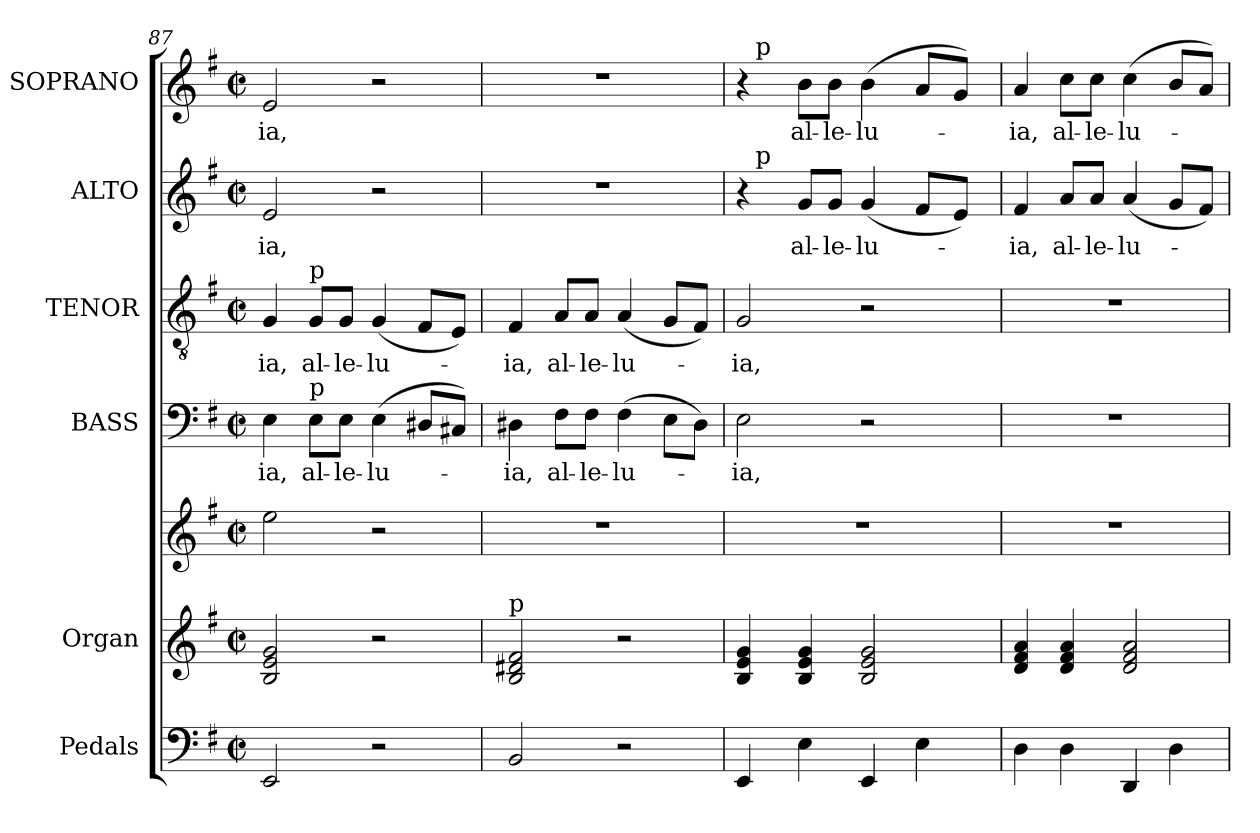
**kern	**kern	**kern	**kern	**text	**kern	**text	**kern	**text	**kern	**text
*part6	*part5	*part5	*part4	*part4	*part3	*part3	*part2	*part2	*part1	*part1
*staff7	*staff6	*staff5	*staff4	*staff4	*staff3	*staff3	*staff2	*staff2	*staff1	*staff1
*I"Pedals	*I"Organ	*	*I"BASS	*	*I"TENOR	*	*I"ALTO	*	*I"SOPRANO	*
*I'Ped.	*I'Org.	*	*I'B.	*	*I'T.	*	*I'A.	*	*I'S.	*
*clefF4	*clefG2	*clefG2	*clefF4	*	*clefGv2	*	*clefG2	*	*clefG2	*
*	*	*	*	*	*ITrd7c12	*	*	*	*	*
*k[f#]	*k[f#]	*k[f#]	*k[f#]	*	*k[f#]	*	*k[f#]	*	*k[f#]	*
*G:	*G:	*G:	*G:	*	*G:	*	*G:	*	*G:	*
*M2/2	*M2/2	*M2/2	*M2/2	*	*M2/2	*	*M2/2	*	*M2/2	*
*met(c|)	*met(c|)	*met(c|)	*met(c|)	*	*met(c|)	*	*met(c|)	*	*met(c|)	*
=87	=87	=87	=87	=87	=87	=87	=87	=87	=87	=87
!	!	!	!	!LO:LY:b:color=#000000	!	!	!	!	!	!
!	!	!	!	!	!	!LO:LY:b:color=#000000	!	!	!	!
!	!	!	!	!	!	!	!	!LO:LY:b:color=#000000	!	!
!	!	!	!	!	!	!	!	!	!	!LO:LY:b:color=#000000
2EEi/	2Bi/ 2ei 2gi	2eei\	4Ei\	-ia,	4GGi/	-ia,	2ei/	-ia,	2ei/	-ia,
!	!	!	!	!LO:LY:b:color=#000000	!	!	!	!	!	!
!	!	!	!	!	!LO:TX:a:t=p	!	!	!	!	!
!	!	!	!LO:TX:a:t=p	!	!	!	!	!	!	!
!	!	!	!	!	!	!LO:LY:b:color=#000000	!	!	!	!
.	.	.	8Ei\L	al-	8GGi/L	al-	.	.	.	.
!	!	!	!	!LO:LY:b:color=#000000	!	!	!	!	!	!
!	!	!	!	!	!	!LO:LY:b:color=#000000	!	!	!	!
.	.	.	8Ei\J	-le-	8GGi/J	-le-	.	.	.	.
!	!	!	!	!LO:LY:b:color=#000000	!	!	!	!	!	!
!	!	!	!	!	!	!LO:LY:b:color=#000000	!	!	!	!
2r	2r	2r	(4Ei\	-lu-	(4GGi/	-lu-	2r	.	2r	.
.	.	.	8D#Xi/L	.	8FF#i/L	.	.	.	.	.
.	.	.	8C#Xi/J)	.	8EEi/J)	.	.	.	.	.
=88	=88	=88	=88	=88	=88	=88	=88	=88	=88	=88
!	!	!	!	!LO:LY:b:color=#000000	!	!	!	!	!	!
!	!LO:TX:a:t=p	!	!	!	!	!	!	!	!	!
!	!	!	!	!	!	!LO:LY:b:color=#000000	!	!	!	!
2BBi/	2Bi/ 2d#Xi 2f#i	1r	4D#Xi\	-ia,	4FF#i/	-ia,	1r	.	1r	.
!	!	!	!	!LO:LY:b:color=#000000	!	!	!	!	!	!
!	!	!	!	!	!	!LO:LY:b:color=#000000	!	!	!	!
.	.	.	8F#i\L	al-	8AAi/L	al-	.	.	.	.
!	!	!	!	!LO:LY:b:color=#000000	!	!	!	!	!	!
!	!	!	!	!	!	!LO:LY:b:color=#000000	!	!	!	!
.	.	.	8F#i\J	-le-	8AAi/J	-le-	.	.	.	.
!	!	!	!	!LO:LY:b:color=#000000	!	!	!	!	!	!
!	!	!	!	!	!	!LO:LY:b:color=#000000	!	!	!	!
2r	2r	.	(4F#i\	-lu-	(4AAi/	-lu-	.	.	.	.
.	.	.	8Ei\L	.	8GGi/L	.	.	.	.	.
.	.	.	8D#i\J)	.	8FF#i/J)	.	.	.	.	.
=89	=89	=89	=89	=89	=89	=89	=89	=89	=89	=89
!	!	!	!	!LO:LY:b:color=#000000	!	!	!	!	!	!
!	!	!	!	!	!	!LO:LY:b:color=#000000	!	!	!	!
*	*	*	*	*	*	*	*^	*	*^	*
4EEi/	4Bi/ 4ei 4gi	1r	2Ei\	-ia,	2GGi/	-ia,	4r	64ryy	.	4r	64ryy	.
.	.	.	.	.	.	.	.	128ryy	.	.	128ryy	.
.	.	.	.	.	.	.	.	256ryy	.	.	256ryy	.
.	.	.	.	.	.	.	.	1024ryy	.	.	1024ryy	.
!	!	!	!	!	!	!	!	!	!	!	!LO:TX:a:t=p	!
!	!	!	!	!	!	!	!	!LO:TX:a:t=p	!	!	!	!
.	.	.	.	.	.	.	.	2ryy	.	.	2ryy	.
!	!	!	!	!	!	!	!	!	!LO:LY:b:color=#000000	!	!	!
!	!	!	!	!	!	!	!	!	!	!	!	!LO:LY:b:color=#000000
4Ei\	4Bi/ 4ei 4gi	.	.	.	.	.	8gi/L	.	al-	8bi\L	.	al-
!	!	!	!	!	!	!	!	!	!LO:LY:b:color=#000000	!	!	!
!	!	!	!	!	!	!	!	!	!	!	!	!LO:LY:b:color=#000000
.	.	.	.	.	.	.	8gi/J	.	-le-	8bi\J	.	-le-
!	!	!	!	!	!	!	!	!	!LO:LY:b:color=#000000	!	!	!
!	!	!	!	!	!	!	!	!	!	!	!	!LO:LY:b:color=#000000
4EEi/	2Bi/ 2ei 2gi	.	2r	.	2r	.	(4gi/	.	-lu-	(4bi\	.	-lu-
.	.	.	.	.	.	.	.	4ryy	.	.	4ryy	.
4Ei\	.	.	.	.	.	.	8f#i/L	.	.	8ai/L	.	.
.	.	.	.	.	.	.	.	8ryy	.	.	8ryy	.
.	.	.	.	.	.	.	8ei/J)	.	.	8gi/J)	.	.
.	.	.	.	.	.	.	.	16ryy	.	.	16ryy	.
.	.	.	.	.	.	.	.	32ryy	.	.	32ryy	.
.	.	.	.	.	.	.	.	512.ryy	.	.	512.ryy	.
*	*	*	*	*	*	*	*v	*v	*	*	*	*
*	*	*	*	*	*	*	*	*	*v	*v	*
=90	=90	=90	=90	=90	=90	=90	=90	=90	=90	=90
*	*	*	*	*	*	*	*^	*	*^	*
!	!	!	!	!	!	!	!	!	!LO:LY:b:color=#000000	!	!	!
*	*	*	*	*	*	*	*v	*v	*	*	*	*
*	*	*	*	*	*	*	*	*	*v	*v	*
*	*	*	*	*	*	*	*^	*	*^	*
!	!	!	!	!	!	!	!	!	!	!	!	!LO:LY:b:color=#000000
*	*	*	*	*	*	*	*v	*v	*	*	*	*
*	*	*	*	*	*	*	*	*	*v	*v	*
4Di\	4di/ 4f#i 4ai	1r	1r	.	1r	.	4f#i/	-ia,	4ai/	-ia,
!	!	!	!	!	!	!	!	!LO:LY:b:color=#000000	!	!
!	!	!	!	!	!	!	!	!	!	!LO:LY:b:color=#000000
4Di\	4di/ 4f#i 4ai	.	.	.	.	.	8ai/L	al-	8cci\L	al-
!	!	!	!	!	!	!	!	!LO:LY:b:color=#000000	!	!
!	!	!	!	!	!	!	!	!	!	!LO:LY:b:color=#000000
.	.	.	.	.	.	.	8ai/J	-le-	8cci\J	-le-
!	!	!	!	!	!	!	!	!LO:LY:b:color=#000000	!	!
!	!	!	!	!	!	!	!	!	!	!LO:LY:b:color=#000000
4DDi/	2di/ 2f#i 2ai	.	.	.	.	.	(4ai/	-lu-	(4cci\	-lu-
4Di\	.	.	.	.	.	.	8gi/L	.	8bi/L	.
.	.	.	.	.	.	.	8f#i/J)	.	8ai/J)	.
=	=	=	=	=	=	=	=	=	=	=
*-	*-	*-	*-	*-	*-	*-	*-	*-	*-	*-
